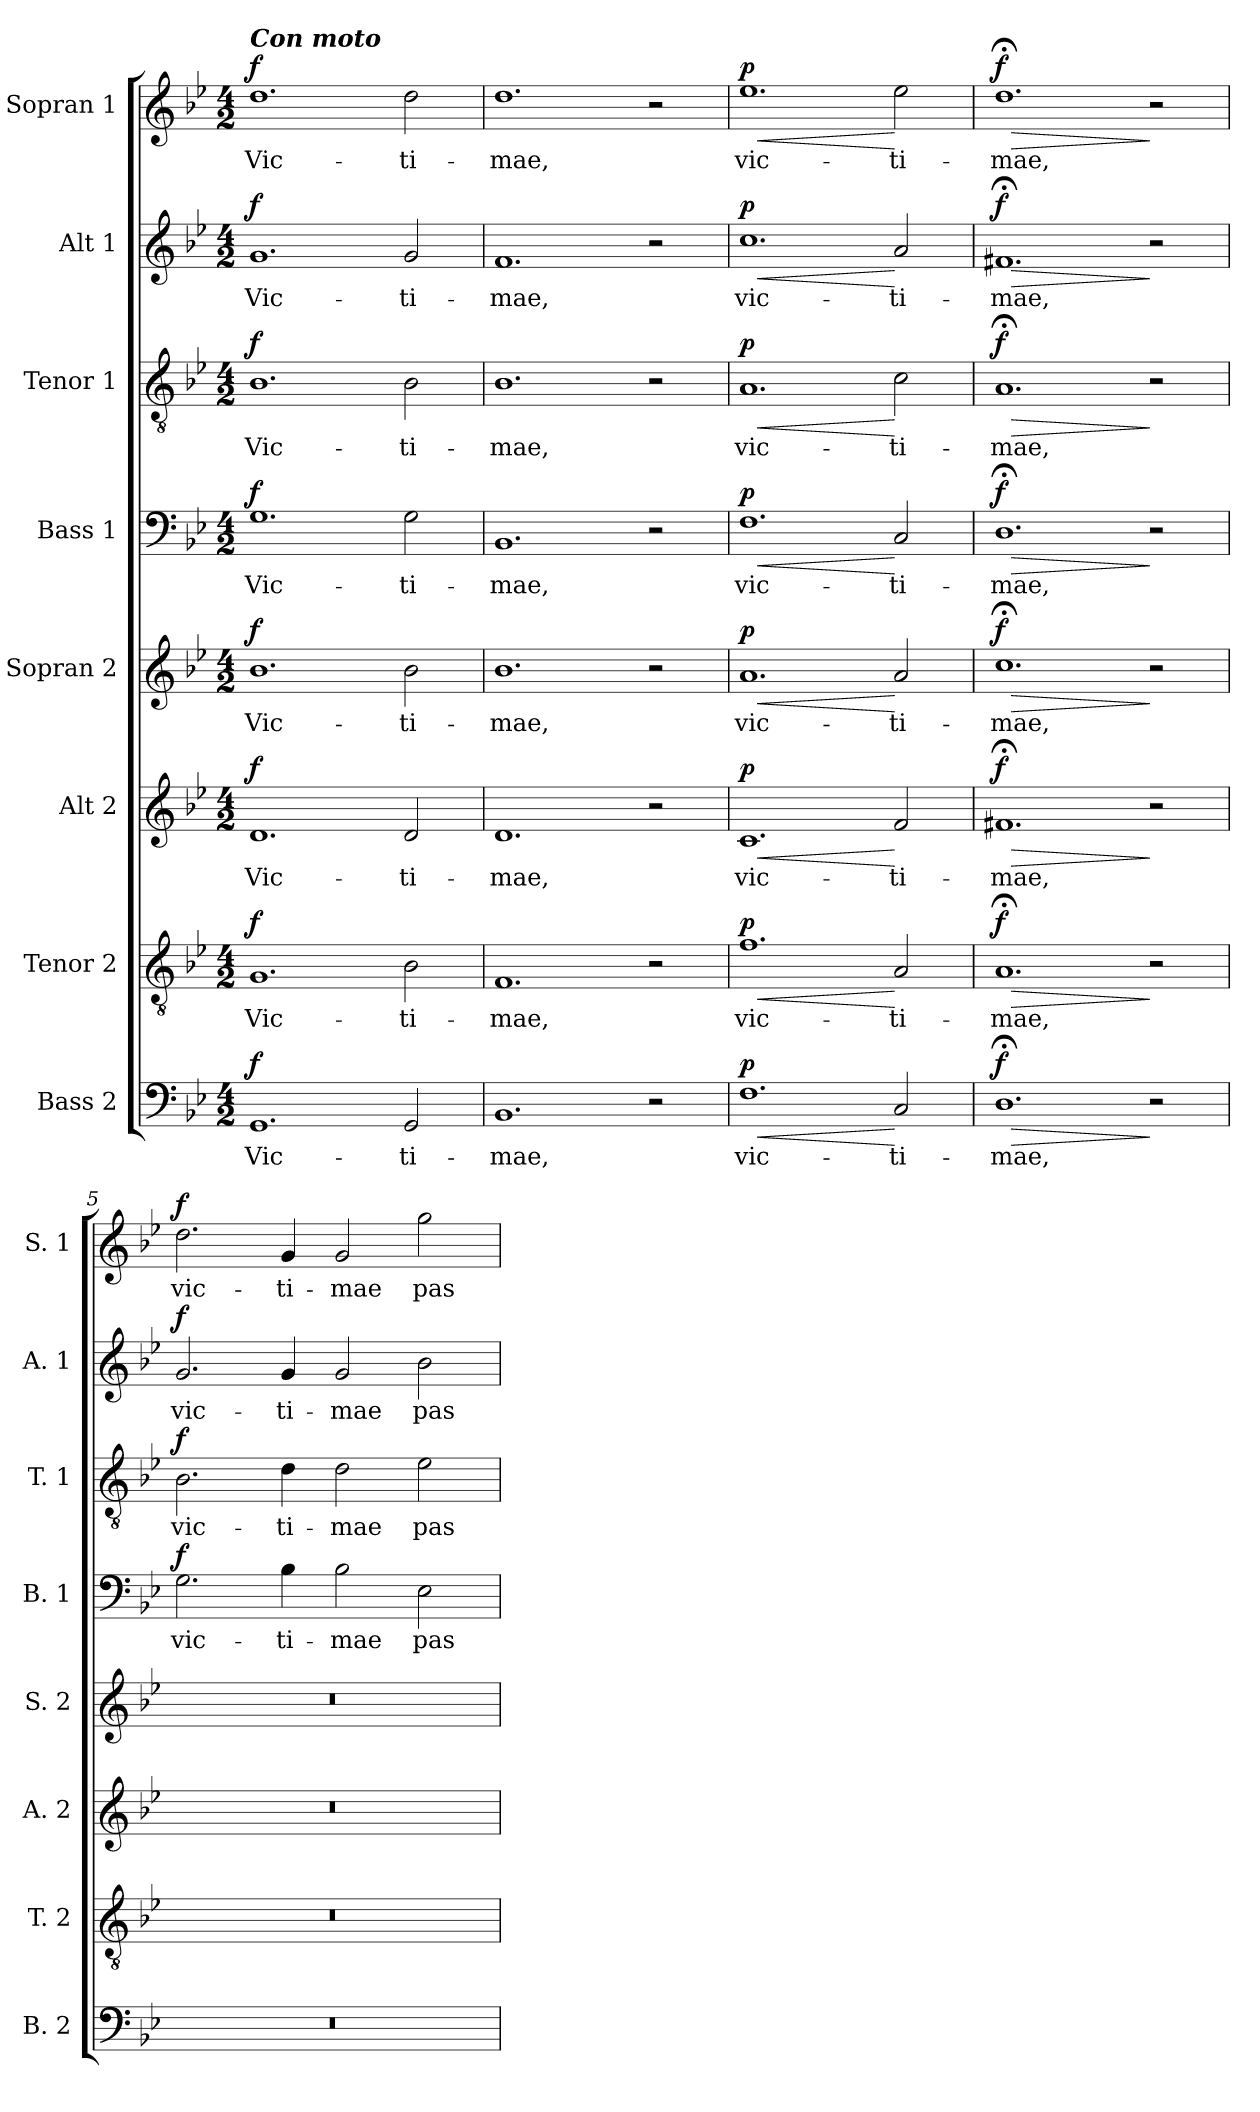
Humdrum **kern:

**kern	**text	**dynam	**kern	**text	**dynam	**kern	**text	**dynam	**kern	**text	**dynam	**kern	**text	**dynam	**kern	**text	**dynam	**kern	**text	**dynam	**kern	**text	**dynam
*part8	*part8	*part8	*part7	*part7	*part7	*part6	*part6	*part6	*part5	*part5	*part5	*part4	*part4	*part4	*part3	*part3	*part3	*part2	*part2	*part2	*part1	*part1	*part1
*staff8	*staff8	*staff8	*staff7	*staff7	*staff7	*staff6	*staff6	*staff6	*staff5	*staff5	*staff5	*staff4	*staff4	*staff4	*staff3	*staff3	*staff3	*staff2	*staff2	*staff2	*staff1	*staff1	*staff1
*I"Bass 2	*	*	*I"Tenor 2	*	*	*I"Alt 2	*	*	*I"Sopran 2	*	*	*I"Bass 1	*	*	*I"Tenor 1	*	*	*I"Alt 1	*	*	*I"Sopran 1	*	*
*I'B. 2	*	*	*I'T. 2	*	*	*I'A. 2	*	*	*I'S. 2	*	*	*I'B. 1	*	*	*I'T. 1	*	*	*I'A. 1	*	*	*I'S. 1	*	*
*clefF4	*	*	*clefGv2	*	*	*clefG2	*	*	*clefG2	*	*	*clefF4	*	*	*clefGv2	*	*	*clefG2	*	*	*clefG2	*	*
*k[b-e-]	*	*	*k[b-e-]	*	*	*k[b-e-]	*	*	*k[b-e-]	*	*	*k[b-e-]	*	*	*k[b-e-]	*	*	*k[b-e-]	*	*	*k[b-e-]	*	*
*B-:	*	*	*B-:	*	*	*B-:	*	*	*B-:	*	*	*B-:	*	*	*B-:	*	*	*B-:	*	*	*B-:	*	*
*M4/2	*	*	*M4/2	*	*	*M4/2	*	*	*M4/2	*	*	*M4/2	*	*	*M4/2	*	*	*M4/2	*	*	*M4/2	*	*
=1	=1	=1	=1	=1	=1	=1	=1	=1	=1	=1	=1	=1	=1	=1	=1	=1	=1	=1	=1	=1	=1	=1	=1
!	!	!	!	!	!	!	!	!	!	!	!	!	!	!	!	!	!	!	!	!	!LO:TX:a:Bi:t=Con moto	!	!
!	!LO:LY:b	!LO:DY:a	!	!LO:LY:b	!LO:DY:a	!	!LO:LY:b	!LO:DY:a	!	!LO:LY:b	!LO:DY:a	!	!LO:LY:b	!LO:DY:a	!	!LO:LY:b	!LO:DY:a	!	!LO:LY:b	!LO:DY:a	!	!LO:LY:b	!LO:DY:a
1.GG	Vic-	f	1.G	Vic-	f	1.d	Vic-	f	1.b-	Vic-	f	1.G	Vic-	f	1.B-	Vic-	f	1.g	Vic-	f	1.dd	Vic-	f
!	!LO:LY:b	!	!	!LO:LY:b	!	!	!LO:LY:b	!	!	!LO:LY:b	!	!	!LO:LY:b	!	!	!LO:LY:b	!	!	!LO:LY:b	!	!	!LO:LY:b	!
2GG/	-ti-	.	2B-\	-ti-	.	2d/	-ti-	.	2b-\	-ti-	.	2G\	-ti-	.	2B-\	-ti-	.	2g/	-ti-	.	2dd\	-ti-	.
=2	=2	=2	=2	=2	=2	=2	=2	=2	=2	=2	=2	=2	=2	=2	=2	=2	=2	=2	=2	=2	=2	=2	=2
!	!LO:LY:b	!	!	!LO:LY:b	!	!	!LO:LY:b	!	!	!LO:LY:b	!	!	!LO:LY:b	!	!	!LO:LY:b	!	!	!LO:LY:b	!	!	!LO:LY:b	!
1.BB-	-mae,	.	1.F	-mae,	.	1.d	-mae,	.	1.b-	-mae,	.	1.BB-	-mae,	.	1.B-	-mae,	.	1.f	-mae,	.	1.dd	-mae,	.
2r	.	.	2r	.	.	2r	.	.	2r	.	.	2r	.	.	2r	.	.	2r	.	.	2r	.	.
=3	=3	=3	=3	=3	=3	=3	=3	=3	=3	=3	=3	=3	=3	=3	=3	=3	=3	=3	=3	=3	=3	=3	=3
!	!LO:LY:b	!LO:HP:b	!	!LO:LY:b	!LO:HP:b	!	!LO:LY:b	!LO:HP:b	!	!LO:LY:b	!LO:HP:b	!	!LO:LY:b	!LO:HP:b	!	!LO:LY:b	!LO:HP:b	!	!LO:LY:b	!LO:HP:b	!	!LO:LY:b	!LO:HP:b
!	!	!LO:DY:n=1:a	!	!	!LO:DY:n=1:a	!	!	!LO:DY:n=1:a	!	!	!LO:DY:n=1:a	!	!	!LO:DY:n=1:a	!	!	!LO:DY:n=1:a	!	!	!LO:DY:n=1:a	!	!	!LO:DY:n=1:a
1.F	vic-	< p	1.f	vic-	< p	1.c	vic-	< p	1.a	vic-	< p	1.F	vic-	< p	1.A	vic-	< p	1.cc	vic-	< p	1.ee-	vic-	< p
!	!LO:LY:b	!	!	!LO:LY:b	!	!	!LO:LY:b	!	!	!LO:LY:b	!	!	!LO:LY:b	!	!	!LO:LY:b	!	!	!LO:LY:b	!	!	!LO:LY:b	!
2C/	-ti-	[	2A/	-ti-	[	2f/	-ti-	[	2a/	-ti-	[	2C/	-ti-	[	2c\	-ti-	[	2a/	-ti-	[	2ee-\	-ti-	[
=4	=4	=4	=4	=4	=4	=4	=4	=4	=4	=4	=4	=4	=4	=4	=4	=4	=4	=4	=4	=4	=4	=4	=4
!	!LO:LY:b	!LO:HP:b	!	!LO:LY:b	!LO:HP:b	!	!LO:LY:b	!LO:HP:b	!	!LO:LY:b	!LO:HP:b	!	!LO:LY:b	!LO:HP:b	!	!LO:LY:b	!LO:HP:b	!	!LO:LY:b	!LO:HP:b	!	!LO:LY:b	!LO:HP:b
!	!	!LO:DY:n=1:a	!	!	!LO:DY:n=1:a	!	!	!LO:DY:n=1:a	!	!	!LO:DY:n=1:a	!	!	!LO:DY:n=1:a	!	!	!LO:DY:n=1:a	!	!	!LO:DY:n=1:a	!	!	!LO:DY:n=1:a
1.D;<	-mae,	> f	1.A;<	-mae,	> f	1.f#X;<	-mae,	> f	1.cc;<	-mae,	> f	1.D;<	-mae,	> f	1.A;<	-mae,	> f	1.f#X;<	-mae,	> f	1.dd;<	-mae,	> f
2r	.	]	2r	.	]	2r	.	]	2r	.	]	2r	.	]	2r	.	]	2r	.	]	2r	.	]
=5	=5	=5	=5	=5	=5	=5	=5	=5	=5	=5	=5	=5	=5	=5	=5	=5	=5	=5	=5	=5	=5	=5	=5
!	!	!	!	!	!	!	!	!	!	!	!	!	!LO:LY:b	!LO:DY:a	!	!LO:LY:b	!LO:DY:a	!	!LO:LY:b	!LO:DY:a	!	!LO:LY:b	!LO:DY:a
0r	.	.	0r	.	.	0r	.	.	0r	.	.	2.G\	vic-	f	2.B-\	vic-	f	2.g/	vic-	f	2.dd\	vic-	f
!	!	!	!	!	!	!	!	!	!	!	!	!	!LO:LY:b	!	!	!LO:LY:b	!	!	!LO:LY:b	!	!	!LO:LY:b	!
.	.	.	.	.	.	.	.	.	.	.	.	4B-\	-ti-	.	4d\	-ti-	.	4g/	-ti-	.	4g/	-ti-	.
!	!	!	!	!	!	!	!	!	!	!	!	!	!LO:LY:b	!	!	!LO:LY:b	!	!	!LO:LY:b	!	!	!LO:LY:b	!
.	.	.	.	.	.	.	.	.	.	.	.	2B-\	-mae	.	2d\	-mae	.	2g/	-mae	.	2g/	-mae	.
!	!	!	!	!	!	!	!	!	!	!	!	!	!LO:LY:b	!	!	!LO:LY:b	!	!	!LO:LY:b	!	!	!LO:LY:b	!
.	.	.	.	.	.	.	.	.	.	.	.	2E-\	pas-	.	2e-\	pas-	.	2b-\	pas-	.	2gg\	pas-	.
=	=	=	=	=	=	=	=	=	=	=	=	=	=	=	=	=	=	=	=	=	=	=	=
*-	*-	*-	*-	*-	*-	*-	*-	*-	*-	*-	*-	*-	*-	*-	*-	*-	*-	*-	*-	*-	*-	*-	*-
